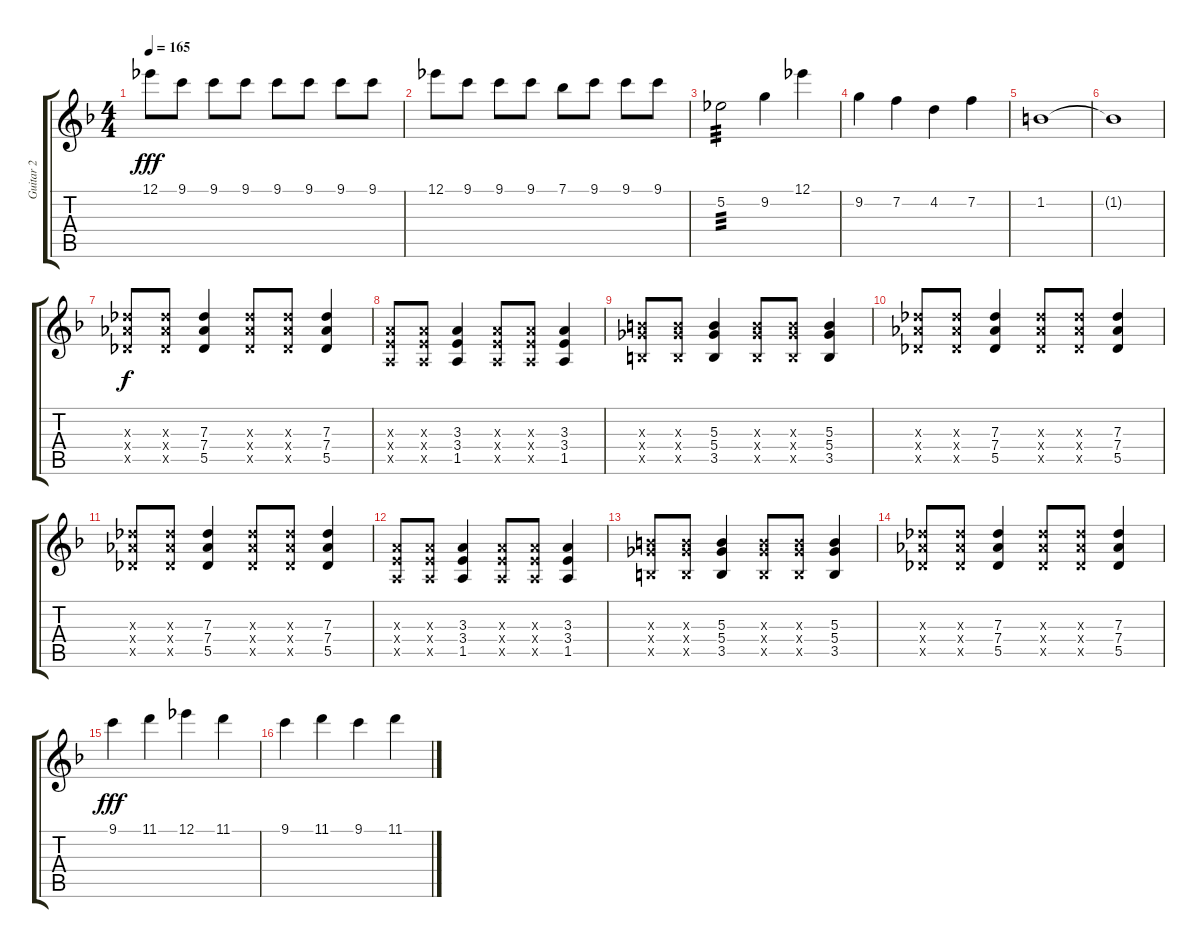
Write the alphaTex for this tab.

\track ("Guitar 2" "Guitar 2") {instrument distortionguitar}
\staff {score tabs}
\tuning (Eb4 Bb3 Gb3 Db3 Ab2 Eb2) {hide}
\ts (4 4)
\tempo 165
\clef g2
\ks f
12.1.8{dy fff} 9.1.8 9.1.8 9.1.8 9.1.8 9.1.8 9.1.8 9.1.8 |
12.1.8 9.1.8 9.1.8 9.1.8 7.1.8 9.1.8 9.1.8 9.1.8 |
5.2.2{tp 3} 9.2.4 12.1.4 |
9.2.4 7.2.4 4.2.4 7.2.4 |
1.2.1 |
1.2{t}.1 |
(7.3{x} 7.4{x} 5.5{x}).8{dy f volume 13} (7.3{x} 7.4{x} 5.5{x}).8 (7.3 7.4 5.5).4 (7.3{x} 7.4{x} 5.5{x}).8 (7.3{x} 7.4{x} 5.5{x}).8 (7.3 7.4 5.5).4 |
(3.3{x} 3.4{x} 1.5{x}).8 (3.3{x} 3.4{x} 1.5{x}).8 (3.3 3.4 1.5).4 (3.3{x} 3.4{x} 1.5{x}).8 (3.3{x} 3.4{x} 1.5{x}).8 (3.3 3.4 1.5).4 |
(5.3{x} 5.4{x} 3.5{x}).8 (5.3{x} 5.4{x} 3.5{x}).8 (5.3 5.4 3.5).4 (5.3{x} 5.4{x} 3.5{x}).8 (5.3{x} 5.4{x} 3.5{x}).8 (5.3 5.4 3.5).4 |
(7.3{x} 7.4{x} 5.5{x}).8 (7.3{x} 7.4{x} 5.5{x}).8 (7.3 7.4 5.5).4 (7.3{x} 7.4{x} 5.5{x}).8 (7.3{x} 7.4{x} 5.5{x}).8 (7.3 7.4 5.5).4 |
(7.3{x} 7.4{x} 5.5{x}).8 (7.3{x} 7.4{x} 5.5{x}).8 (7.3 7.4 5.5).4 (7.3{x} 7.4{x} 5.5{x}).8 (7.3{x} 7.4{x} 5.5{x}).8 (7.3 7.4 5.5).4 |
(3.3{x} 3.4{x} 1.5{x}).8 (3.3{x} 3.4{x} 1.5{x}).8 (3.3 3.4 1.5).4 (3.3{x} 3.4{x} 1.5{x}).8 (3.3{x} 3.4{x} 1.5{x}).8 (3.3 3.4 1.5).4 |
(5.3{x} 5.4{x} 3.5{x}).8 (5.3{x} 5.4{x} 3.5{x}).8 (5.3 5.4 3.5).4 (5.3{x} 5.4{x} 3.5{x}).8 (5.3{x} 5.4{x} 3.5{x}).8 (5.3 5.4 3.5).4 |
(7.3{x} 7.4{x} 5.5{x}).8 (7.3{x} 7.4{x} 5.5{x}).8 (7.3 7.4 5.5).4 (7.3{x} 7.4{x} 5.5{x}).8 (7.3{x} 7.4{x} 5.5{x}).8 (7.3 7.4 5.5).4 |
9.1.4{dy fff volume 16} 11.1.4 12.1.4 11.1.4 |
9.1.4 11.1.4 9.1.4 11.1.4
